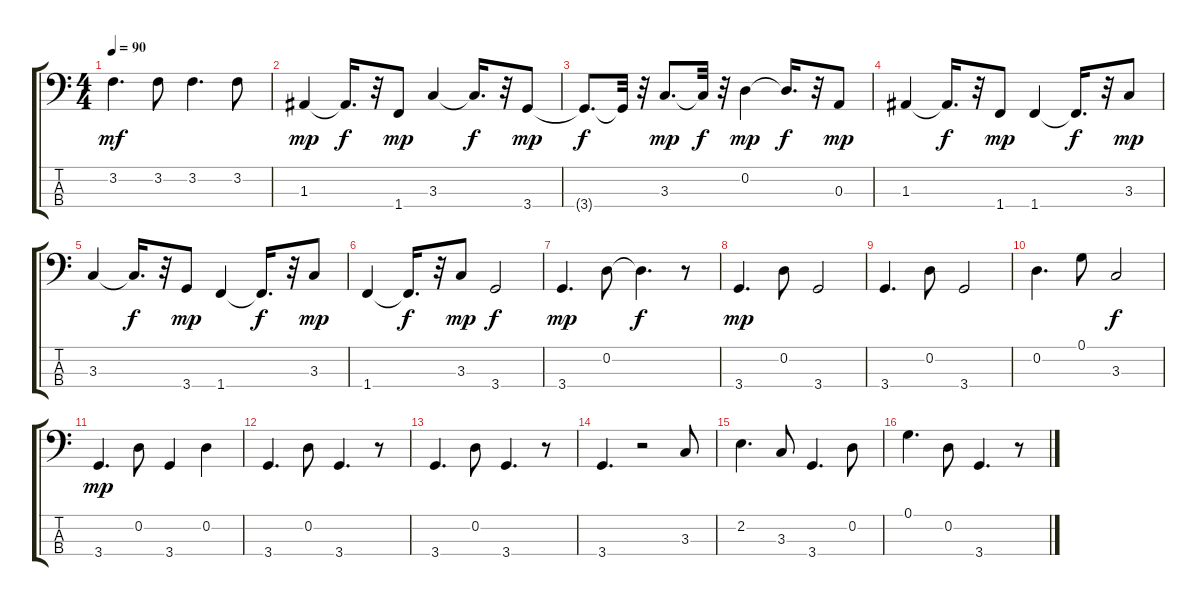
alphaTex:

\track "" {instrument fretlessbass}
\staff {score tabs}
\tuning (G2 D2 A1 E1) {hide}
\ts (4 4)
\tempo 90
\clef f4
\ks c
3.2.4{d dy mf} 3.2.8 3.2.4{d} 3.2.8 |
1.3.4{dy mp} 1.3{t}.16{d dy f} r.32 1.4.8{dy mp} 3.3.4 3.3{t}.16{d dy f} r.32 3.4.8{dy mp} |
3.4{t}.8{d dy f} 3.4{t}.32 r.32 3.3.8{d dy mp} 3.3{t}.32{dy f} r.32 0.2.4{dy mp} 0.2{t}.16{d dy f} r.32 0.3.8{dy mp} |
1.3.4 1.3{t}.16{d dy f} r.32 1.4.8{dy mp} 1.4.4 1.4{t}.16{d dy f} r.32 3.3.8{dy mp} |
3.3.4 3.3{t}.16{d dy f} r.32 3.4.8{dy mp} 1.4.4 1.4{t}.16{d dy f} r.32 3.3.8{dy mp} |
1.4.4 1.4{t}.16{d dy f} r.32 3.3.8{dy mp} 3.4.2{dy f} |
3.4.4{d dy mp} 0.2.8 0.2{t}.4{d dy f} r.8 |
3.4.4{d dy mp} 0.2.8 3.4.2 |
3.4.4{d} 0.2.8 3.4.2 |
0.2.4{d} 0.1.8 3.3.2{dy f} |
3.4.4{d dy mp} 0.2.8 3.4.4 0.2.4 |
3.4.4{d} 0.2.8 3.4.4{d} r.8 |
3.4.4{d} 0.2.8 3.4.4{d} r.8 |
3.4.4{d} r.2 3.3.8 |
2.2.4{d} 3.3.8 3.4.4{d} 0.2.8 |
0.1.4{d} 0.2.8 3.4.4{d} r.8
